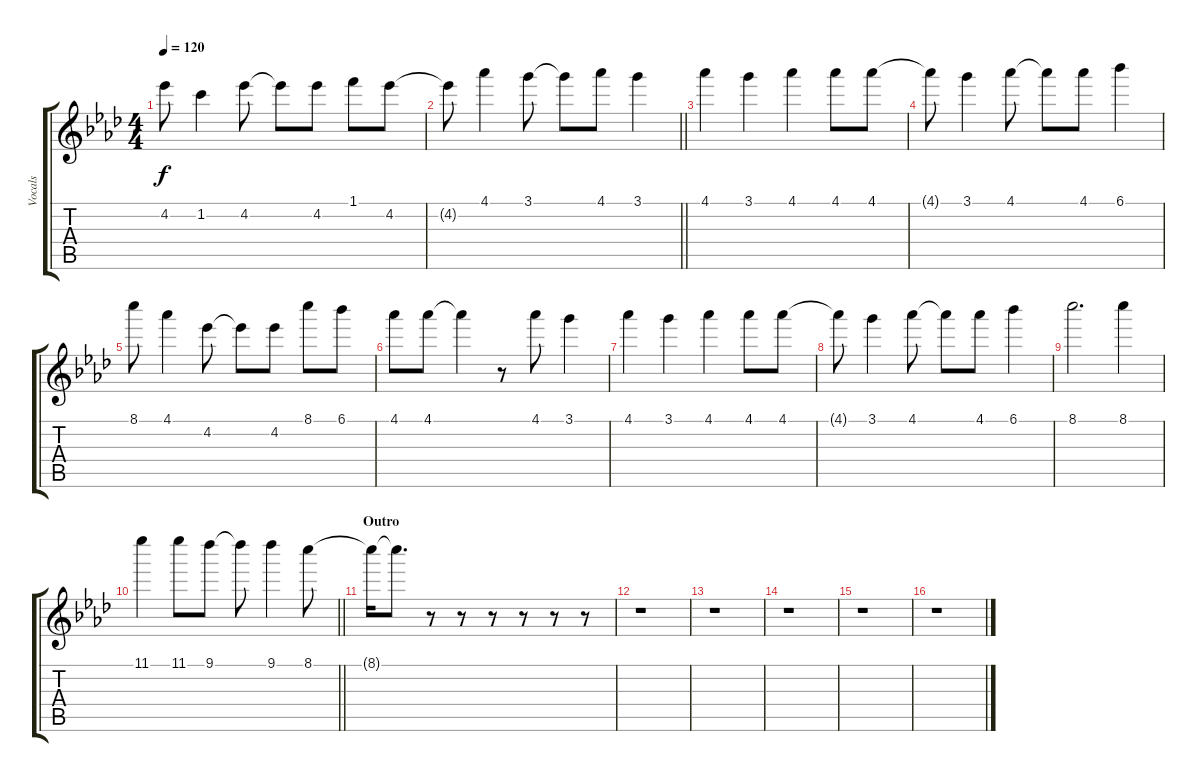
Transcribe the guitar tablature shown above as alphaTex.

\track ("Vocals" "Vocals") {instrument electricguitarjazz}
\staff {score tabs}
\tuning (E5 B4 G4 D4 A3 E3) {hide}
\ts (4 4)
\tempo 120
\clef g2
\ks fminor
4.2.8{dy f} 1.2.4 4.2.8 4.2{t}.8 4.2.8 1.1.8 4.2.8 |
\barLineRight lightlight
4.2{t}.8 4.1.4 3.1.8 3.1{t}.8 4.1.8 3.1.4 |
4.1.4 3.1.4 4.1.4 4.1.8 4.1.8 |
4.1{t}.8 3.1.4 4.1.8 4.1{t}.8 4.1.8 6.1.4 |
8.1.8 4.1.4 4.2.8 4.2{t}.8 4.2.8 8.1.8 6.1.8 |
4.1.8 4.1.8 4.1{t}.4 r.8 4.1.8 3.1.4 |
4.1.4 3.1.4 4.1.4 4.1.8 4.1.8 |
4.1{t}.8 3.1.4 4.1.8 4.1{t}.8 4.1.8 6.1.4 |
8.1.2{d} 8.1.4 |
\barLineRight lightlight
11.1.4 11.1.8 9.1.8 9.1{t}.8 9.1.4 8.1.8 |
\section ("" "Outro")
8.1{t}.16 8.1{t}.8{d} r.8 r.8 r.8 r.8 r.8 r.8 |
r.1 |
r.1 |
r.1 |
r.1 |
r.1
